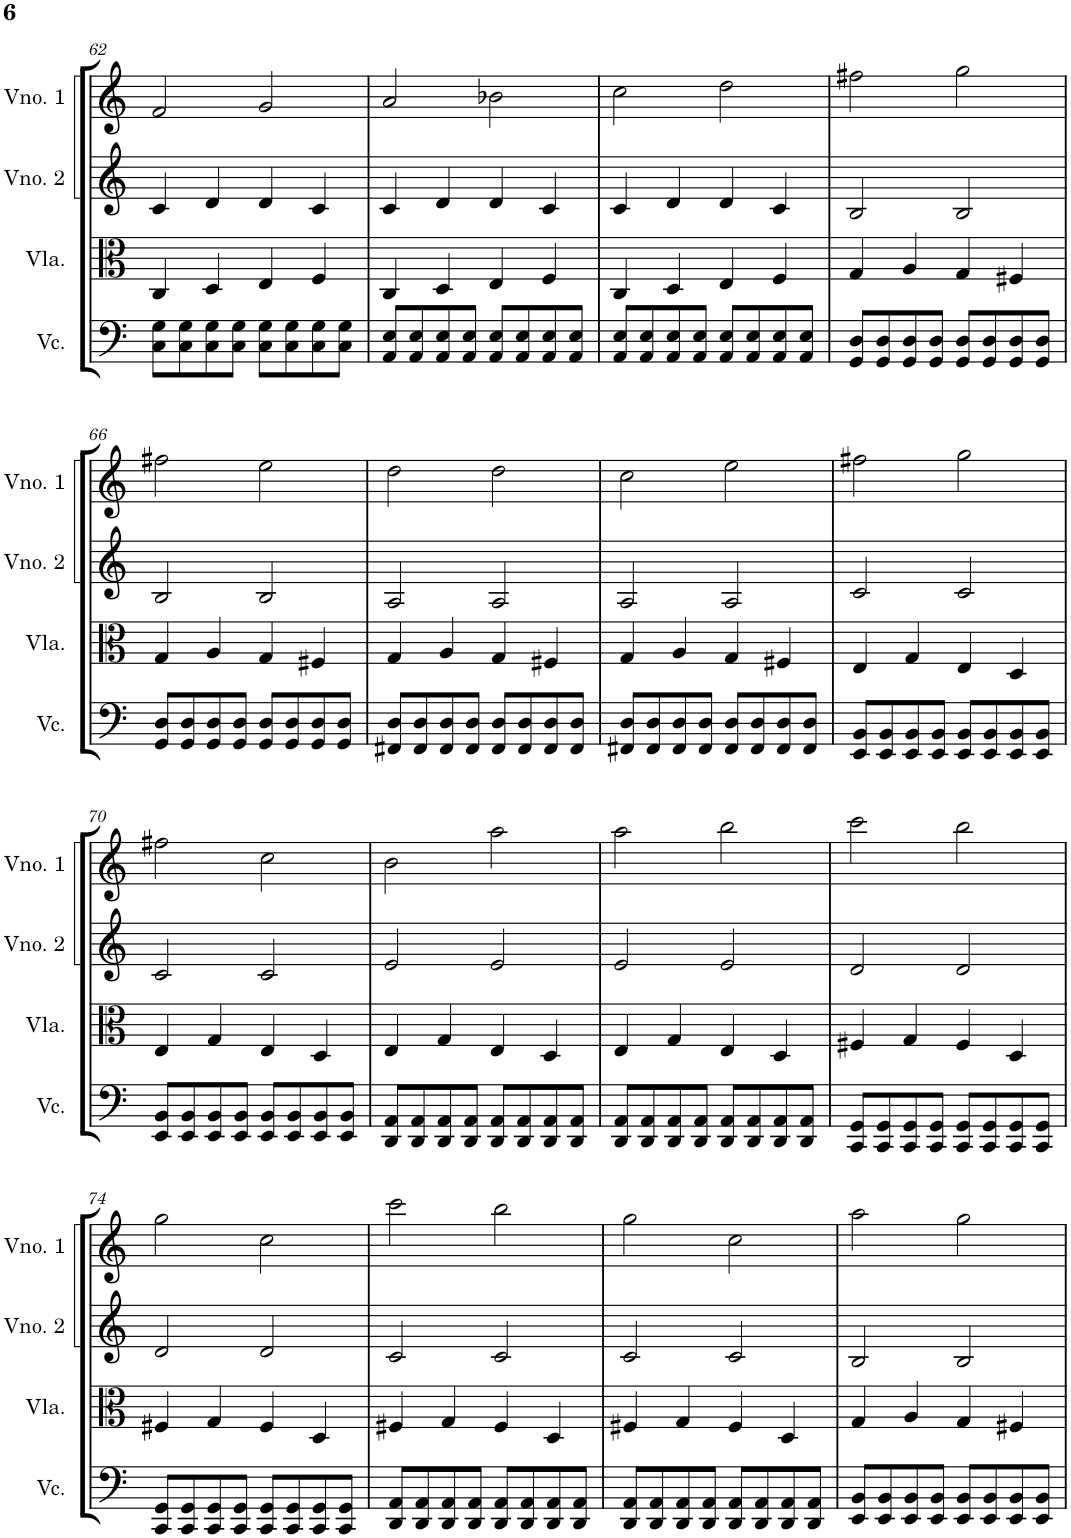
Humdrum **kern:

**kern	**kern	**kern	**kern
*part4	*part3	*part2	*part1
*staff4	*staff3	*staff2	*staff1
*I"Violoncelo	*I"Viola	*I"Violino 2	*I"Violino 1
*I'Vc.	*I'Vla.	*I'Vno. 2	*I'Vno. 1
!!LO:PB:g=z
*clefF4	*clefC3	*clefG2	*clefG2
*k[]	*k[]	*k[]	*k[]
*M4/4	*M4/4	*M4/4	*M4/4
=62	=62	=62	=62
8C\ 8G\L	4C/	4c/	2f/
8C\ 8G\	.	.	.
8C\ 8G\	4D/	4d/	.
8C\ 8G\J	.	.	.
8C\ 8G\L	4E/	4d/	2g/
8C\ 8G\	.	.	.
8C\ 8G\	4F/	4c/	.
8C\ 8G\J	.	.	.
=63	=63	=63	=63
8AA/ 8E/L	4C/	4c/	2a/
8AA/ 8E/	.	.	.
8AA/ 8E/	4D/	4d/	.
8AA/ 8E/J	.	.	.
8AA/ 8E/L	4E/	4d/	2b-X\
8AA/ 8E/	.	.	.
8AA/ 8E/	4F/	4c/	.
8AA/ 8E/J	.	.	.
=64	=64	=64	=64
8AA/ 8E/L	4C/	4c/	2cc\
8AA/ 8E/	.	.	.
8AA/ 8E/	4D/	4d/	.
8AA/ 8E/J	.	.	.
8AA/ 8E/L	4E/	4d/	2dd\
8AA/ 8E/	.	.	.
8AA/ 8E/	4F/	4c/	.
8AA/ 8E/J	.	.	.
=65	=65	=65	=65
8GG/ 8D/L	4G/	2B/	2ff#X\
8GG/ 8D/	.	.	.
8GG/ 8D/	4A/	.	.
8GG/ 8D/J	.	.	.
8GG/ 8D/L	4G/	2B/	2gg\
8GG/ 8D/	.	.	.
8GG/ 8D/	4F#X/	.	.
8GG/ 8D/J	.	.	.
!!LO:LB:g=z
=66	=66	=66	=66
8GG/ 8D/L	4G/	2B/	2ff#X\
8GG/ 8D/	.	.	.
8GG/ 8D/	4A/	.	.
8GG/ 8D/J	.	.	.
8GG/ 8D/L	4G/	2B/	2ee\
8GG/ 8D/	.	.	.
8GG/ 8D/	4F#X/	.	.
8GG/ 8D/J	.	.	.
=67	=67	=67	=67
8FF#X/ 8D/L	4G/	2A/	2dd\
8FF#/ 8D/	.	.	.
8FF#/ 8D/	4A/	.	.
8FF#/ 8D/J	.	.	.
8FF#/ 8D/L	4G/	2A/	2dd\
8FF#/ 8D/	.	.	.
8FF#/ 8D/	4F#X/	.	.
8FF#/ 8D/J	.	.	.
=68	=68	=68	=68
8FF#X/ 8D/L	4G/	2A/	2cc\
8FF#/ 8D/	.	.	.
8FF#/ 8D/	4A/	.	.
8FF#/ 8D/J	.	.	.
8FF#/ 8D/L	4G/	2A/	2ee\
8FF#/ 8D/	.	.	.
8FF#/ 8D/	4F#X/	.	.
8FF#/ 8D/J	.	.	.
=69	=69	=69	=69
8EE/ 8BB/L	4E/	2c/	2ff#X\
8EE/ 8BB/	.	.	.
8EE/ 8BB/	4G/	.	.
8EE/ 8BB/J	.	.	.
8EE/ 8BB/L	4E/	2c/	2gg\
8EE/ 8BB/	.	.	.
8EE/ 8BB/	4D/	.	.
8EE/ 8BB/J	.	.	.
!!LO:LB:g=z
=70	=70	=70	=70
8EE/ 8BB/L	4E/	2c/	2ff#X\
8EE/ 8BB/	.	.	.
8EE/ 8BB/	4G/	.	.
8EE/ 8BB/J	.	.	.
8EE/ 8BB/L	4E/	2c/	2cc\
8EE/ 8BB/	.	.	.
8EE/ 8BB/	4D/	.	.
8EE/ 8BB/J	.	.	.
=71	=71	=71	=71
8DD/ 8AA/L	4E/	2e/	2b\
8DD/ 8AA/	.	.	.
8DD/ 8AA/	4G/	.	.
8DD/ 8AA/J	.	.	.
8DD/ 8AA/L	4E/	2e/	2aa\
8DD/ 8AA/	.	.	.
8DD/ 8AA/	4D/	.	.
8DD/ 8AA/J	.	.	.
=72	=72	=72	=72
8DD/ 8AA/L	4E/	2e/	2aa\
8DD/ 8AA/	.	.	.
8DD/ 8AA/	4G/	.	.
8DD/ 8AA/J	.	.	.
8DD/ 8AA/L	4E/	2e/	2bb\
8DD/ 8AA/	.	.	.
8DD/ 8AA/	4D/	.	.
8DD/ 8AA/J	.	.	.
=73	=73	=73	=73
8CC/ 8GG/L	4F#X/	2d/	2ccc\
8CC/ 8GG/	.	.	.
8CC/ 8GG/	4G/	.	.
8CC/ 8GG/J	.	.	.
8CC/ 8GG/L	4F#/	2d/	2bb\
8CC/ 8GG/	.	.	.
8CC/ 8GG/	4D/	.	.
8CC/ 8GG/J	.	.	.
!!LO:LB:g=z
=74	=74	=74	=74
8CC/ 8GG/L	4F#X/	2d/	2gg\
8CC/ 8GG/	.	.	.
8CC/ 8GG/	4G/	.	.
8CC/ 8GG/J	.	.	.
8CC/ 8GG/L	4F#/	2d/	2cc\
8CC/ 8GG/	.	.	.
8CC/ 8GG/	4D/	.	.
8CC/ 8GG/J	.	.	.
=75	=75	=75	=75
8DD/ 8AA/L	4F#X/	2c/	2ccc\
8DD/ 8AA/	.	.	.
8DD/ 8AA/	4G/	.	.
8DD/ 8AA/J	.	.	.
8DD/ 8AA/L	4F#/	2c/	2bb\
8DD/ 8AA/	.	.	.
8DD/ 8AA/	4D/	.	.
8DD/ 8AA/J	.	.	.
=76	=76	=76	=76
8DD/ 8AA/L	4F#X/	2c/	2gg\
8DD/ 8AA/	.	.	.
8DD/ 8AA/	4G/	.	.
8DD/ 8AA/J	.	.	.
8DD/ 8AA/L	4F#/	2c/	2cc\
8DD/ 8AA/	.	.	.
8DD/ 8AA/	4D/	.	.
8DD/ 8AA/J	.	.	.
=77	=77	=77	=77
8EE/ 8BB/L	4G/	2B/	2aa\
8EE/ 8BB/	.	.	.
8EE/ 8BB/	4A/	.	.
8EE/ 8BB/J	.	.	.
8EE/ 8BB/L	4G/	2B/	2gg\
8EE/ 8BB/	.	.	.
8EE/ 8BB/	4F#X/	.	.
8EE/ 8BB/J	.	.	.
=	=	=	=
*-	*-	*-	*-
